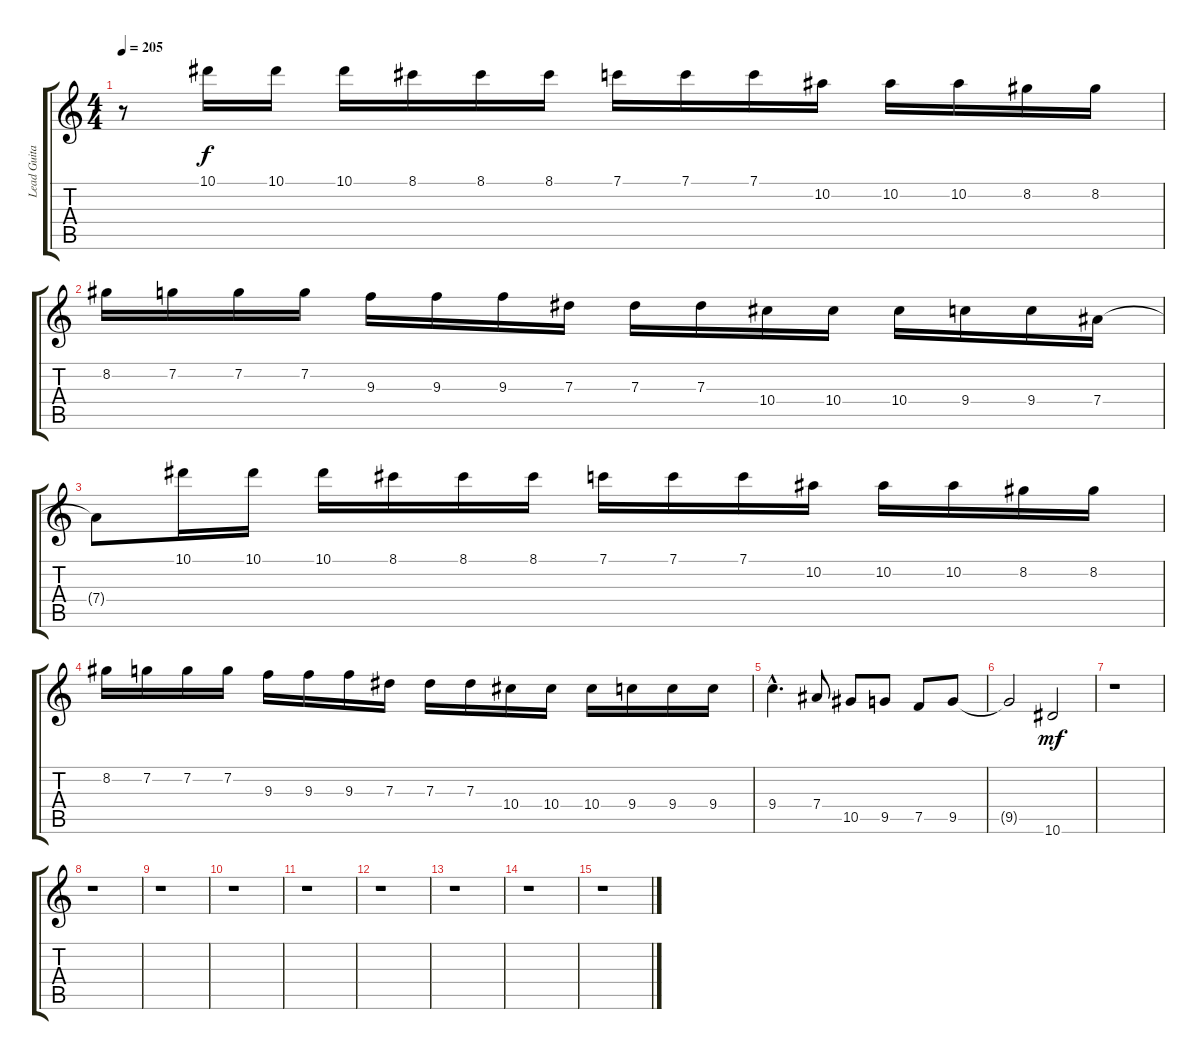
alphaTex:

\track ("Lead Guitar" "Lead Guita") {instrument acousticguitarnylon}
\staff {score tabs}
\tuning (F4 C4 Ab3 Eb3 Bb2 F2) {hide}
\ts (4 4)
\tempo 205
\clef g2
\ks c
r.8{dy f} 10.1.16 10.1.16 10.1.16 8.1.16 8.1.16 8.1.16 7.1.16 7.1.16 7.1.16 10.2.16 10.2.16 10.2.16 8.2.16 8.2.16 |
8.2.16 7.2.16 7.2.16 7.2.16 9.3.16 9.3.16 9.3.16 7.3.16 7.3.16 7.3.16 10.4.16 10.4.16 10.4.16 9.4.16 9.4.16 7.4.16 |
7.4{t}.8 10.1.16 10.1.16 10.1.16 8.1.16 8.1.16 8.1.16 7.1.16 7.1.16 7.1.16 10.2.16 10.2.16 10.2.16 8.2.16 8.2.16 |
8.2.16 7.2.16 7.2.16 7.2.16 9.3.16 9.3.16 9.3.16 7.3.16 7.3.16 7.3.16 10.4.16 10.4.16 10.4.16 9.4.16 9.4.16 9.4.16 |
9.4{hac}.4{d} 7.4.8 10.5.8 9.5.8 7.5.8 9.5.8 |
9.5{t}.2 10.6.2{dy mf} |
r.1 |
r.1 |
r.1 |
r.1 |
r.1 |
r.1 |
r.1 |
r.1 |
r.1
